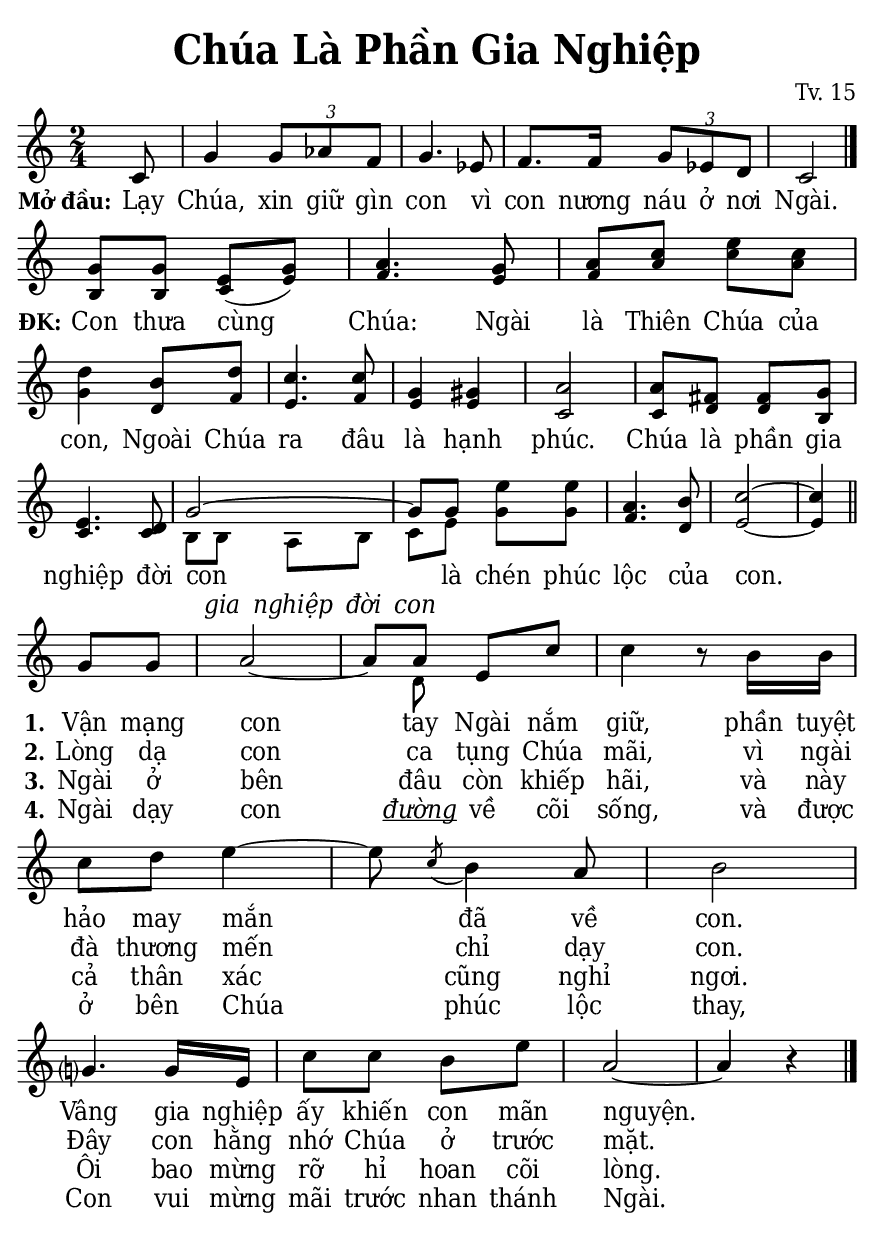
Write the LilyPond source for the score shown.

% Cài đặt chung\
\version "2.22.1"
\include "english.ly"

\header {
  title = \markup { \fontsize #1 "Chúa Là Phần Gia Nghiệp" }
  composer = "Tv. 15"
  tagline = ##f
}

% Nhạc phiên khúc
nhacPhienKhucSop = \relative c' {
  \partial 8 c8 |
  g'4 \tuplet 3/2 { g8 af f } |
  g4. ef8 |
  f8. f16 \tuplet 3/2 { g8 ef d } |
  c2 \bar "|." \break
  
  g'8 g e (g) |
  a4. g8 |
  a c e c |
  d4 b8 d |
  c4. c8 |
  g4 gs |
  a2 |
  a8 fs fs g |
  e4. d8 |
  g2 ~ |
  g8 g e' e |
  a,4. b8 |
  c2 ~ |
  c4 \bar "||" \break
  
  g8 g |
  a2 ~ |
  a8
  <<
    {
      \voiceOne
      a
    }
    \new Voice = "splitpart" {
      \voiceTwo
      \tweak font-size #-2
      d,
    }
  >>
  \oneVoice
  e c' |
  c4 r8 b16 b |
  c8 d e4 ~ |
  e8 \slashedGrace { c8 ( } b4) a8 |
  b2 |
  g!?4. g16 e |
  c'8 c b e |
  a,2 ~ |
  a4 r \bar "|."
}

nhacPhienKhucAlto = \relative c' {
  r8 |
  R2*4
  b8 b c (e) |
  f4. e8 |
  f a c a |
  g4 d8 f |
  e4. f8 |
  e4 e |
  c2 c8 d d b |
  c4. c8 |
  b b a b |
  c [e] g g |
  f4. d8 |
  e2 ~ |
  e4
}

% Lời phiên khúc
loiPhienKhucSop = \lyrics {
  \set stanza = "Mở đầu:"
  Lạy Chúa, xin giữ gìn con vì con nương náu ở nơi Ngài.
  \set stanza = "ĐK:"
  Con thưa cùng Chúa:
  Ngài là Thiên Chúa của con,
  Ngoài Chúa ra đâu là hạnh phúc.
  Chúa là phần gia nghiệp đời con
  là chén phúc lộc của con.
  <<
    {
      \set stanza = "1."
      Vận mạng con tay Ngài nắm giữ,
      phần tuyệt hảo may mắn đã về con.
      Vâng gia nghiệp ấy khiến con mãn nguyện.
    }
    \new Lyrics {
	    \set associatedVoice = "beSop"
	    \set stanza = "2."
	    Lòng dạ con ca tụng Chúa mãi,
	    vì ngài đà thương mến chỉ dạy con.
	    Đây con hằng nhớ Chúa ở trước mặt.
    }
    \new Lyrics {
	    \set associatedVoice = "beSop"
	    \set stanza = "3."
	    Ngài ở bên đâu còn khiếp hãi,
	    và này cả thân xác cũng nghỉ ngơi.
	    Ôi bao mừng rỡ hỉ hoan cõi lòng.
    }
    \new Lyrics {
	    \set associatedVoice = "beSop"
	    \set stanza = "4."
	    Ngài dạy con
	    \markup { \italic \underline "đường" }
	    về cõi sống,
	    và được ở bên Chúa phúc lộc thay,
	    Con vui mừng mãi trước nhan thánh Ngài.
    }
  >>
}

loiPhienKhucAlto = \lyrics {
  \repeat unfold 24 { _ }
  \override Lyrics.LyricText.font-shape = #'italic
  gia nghiệp đời con
}

% Dàn trang
\paper {
  #(set-paper-size "a5")
  top-margin = 3\mm
  bottom-margin = 3\mm
  left-margin = 3\mm
  right-margin = 3\mm
  indent = #0
  #(define fonts
	 (make-pango-font-tree "Deja Vu Serif Condensed"
	 		       "Deja Vu Serif Condensed"
			       "Deja Vu Serif Condensed"
			       (/ 20 20)))
  print-page-number = ##f
  page-count = #1
}

TongNhip = {
  \key c \major \time 2/4
  \set Timing.beamExceptions = #'()
  \set Timing.baseMoment = #(ly:make-moment 1/4)
}

% Đổi kích thước nốt cho bè phụ
notBePhu =
#(define-music-function (font-size music) (number? ly:music?)
   (for-some-music
     (lambda (m)
       (if (music-is-of-type? m 'rhythmic-event)
           (begin
             (set! (ly:music-property m 'tweaks)
                   (cons `(font-size . ,font-size)
                         (ly:music-property m 'tweaks)))
             #t)
           #f))
     music)
   music)

\score {
  \new ChoirStaff <<
    \new Staff \with {
        \consists "Merge_rests_engraver"
        printPartCombineTexts = ##f
      }
      <<
      \new Voice \TongNhip \partCombine 
        \nhacPhienKhucSop
        \notBePhu -1 { \nhacPhienKhucAlto }
      \new NullVoice = beSop \nhacPhienKhucSop
      \new Lyrics \lyricsto beSop \loiPhienKhucSop
      \new NullVoice = beAlto \nhacPhienKhucAlto
      \new Lyrics \lyricsto beAlto \loiPhienKhucAlto
      >>
  >>
  \layout {
    \override Lyrics.LyricSpace.minimum-distance = #1.2
    \override Score.BarNumber.break-visibility = ##(#f #f #f)
    \override Score.SpacingSpanner.uniform-stretching = ##t
  } 
}
